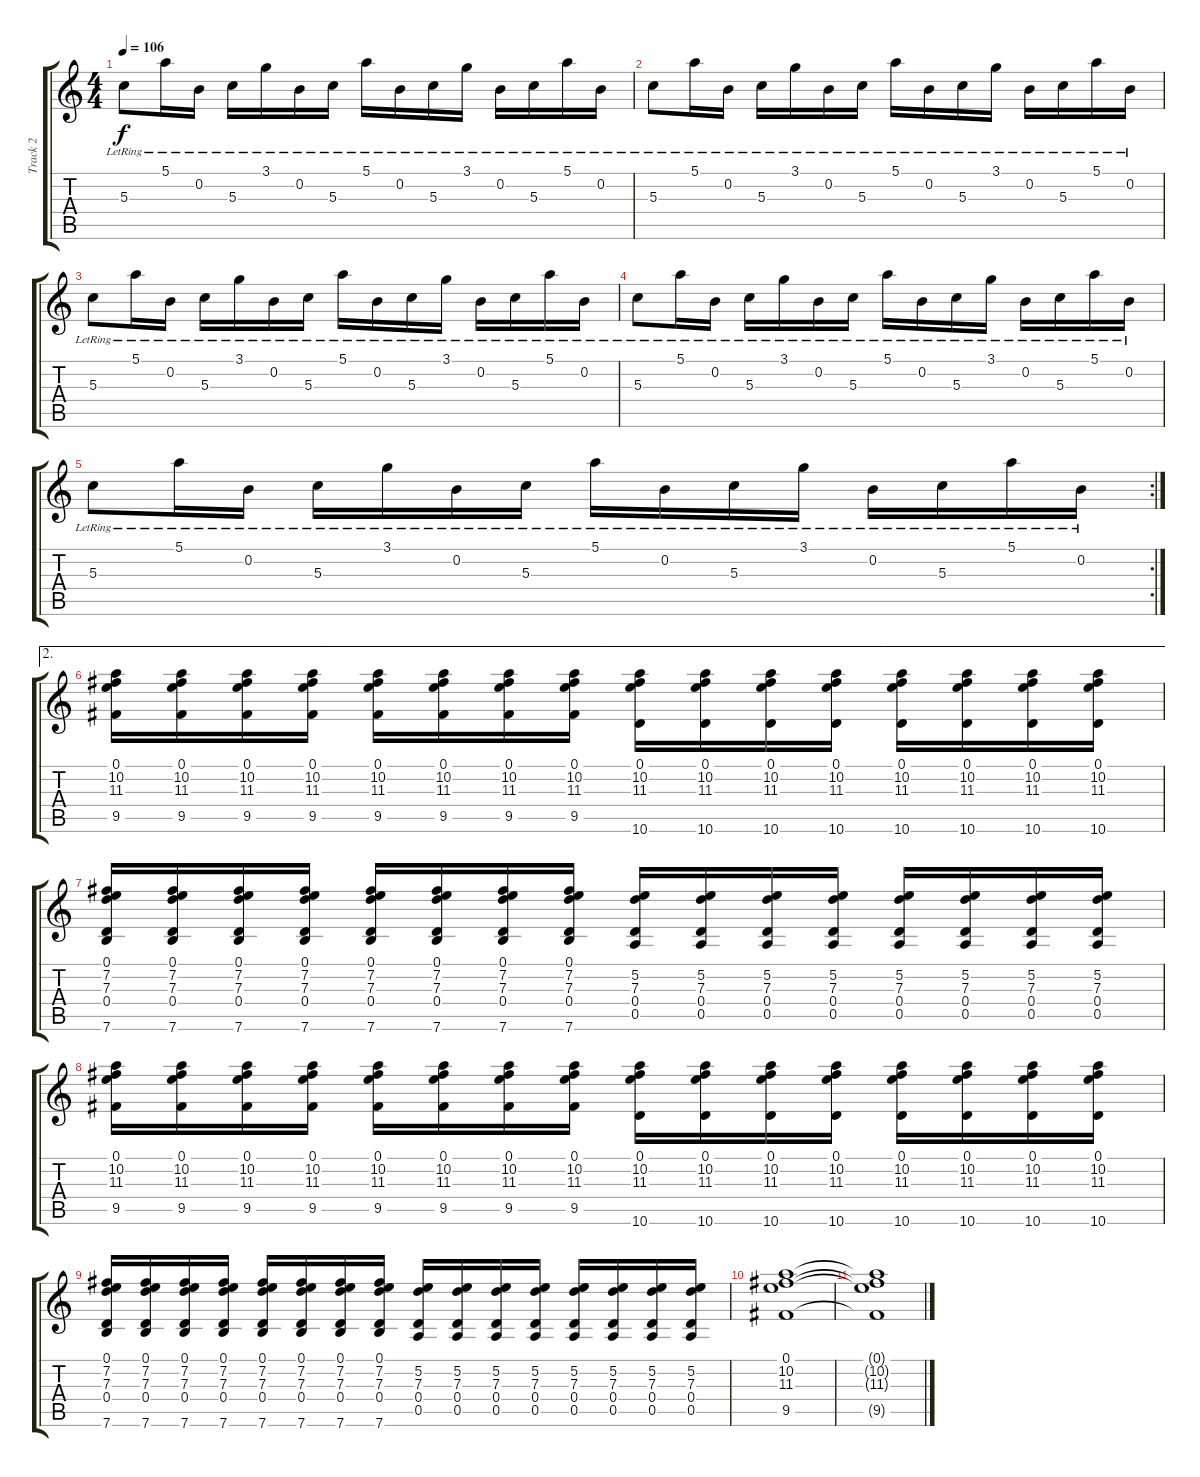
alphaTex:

\track ("Track 2" "Track 2") {instrument overdrivenguitar}
\staff {score tabs}
\tuning (E4 B3 G3 D3 A2 E2) {hide}
\ts (4 4)
\tempo 106
\clef g2
\ks c
5.3{lr}.8{dy f instrument electricguitarclean} 5.1{lr}.16 0.2{lr}.16 5.3{lr}.16 3.1{lr}.16 0.2{lr}.16 5.3{lr}.16 5.1{lr}.16 0.2{lr}.16 5.3{lr}.16 3.1{lr}.16 0.2{lr}.16 5.3{lr}.16 5.1{lr}.16 0.2{lr}.16 |
5.3{lr}.8{instrument electricguitarclean} 5.1{lr}.16 0.2{lr}.16 5.3{lr}.16 3.1{lr}.16 0.2{lr}.16 5.3{lr}.16 5.1{lr}.16 0.2{lr}.16 5.3{lr}.16 3.1{lr}.16 0.2{lr}.16 5.3{lr}.16 5.1{lr}.16 0.2{lr}.16 |
5.3{lr}.8{instrument electricguitarclean} 5.1{lr}.16 0.2{lr}.16 5.3{lr}.16 3.1{lr}.16 0.2{lr}.16 5.3{lr}.16 5.1{lr}.16 0.2{lr}.16 5.3{lr}.16 3.1{lr}.16 0.2{lr}.16 5.3{lr}.16 5.1{lr}.16 0.2{lr}.16 |
5.3{lr}.8{instrument electricguitarclean} 5.1{lr}.16 0.2{lr}.16 5.3{lr}.16 3.1{lr}.16 0.2{lr}.16 5.3{lr}.16 5.1{lr}.16 0.2{lr}.16 5.3{lr}.16 3.1{lr}.16 0.2{lr}.16 5.3{lr}.16 5.1{lr}.16 0.2{lr}.16 |
\rc 2
5.3{lr}.8{instrument electricguitarclean} 5.1{lr}.16 0.2{lr}.16 5.3{lr}.16 3.1{lr}.16 0.2{lr}.16 5.3{lr}.16 5.1{lr}.16 0.2{lr}.16 5.3{lr}.16 3.1{lr}.16 0.2{lr}.16 5.3{lr}.16 5.1{lr}.16 0.2{lr}.16 |
\ae 2
(0.1 10.2 11.3 9.5).16 (0.1 10.2 11.3 9.5).16 (0.1 10.2 11.3 9.5).16 (0.1 10.2 11.3 9.5).16 (0.1 10.2 11.3 9.5).16 (0.1 10.2 11.3 9.5).16 (0.1 10.2 11.3 9.5).16 (0.1 10.2 11.3 9.5).16 (0.1 10.2 11.3 10.6).16 (0.1 10.2 11.3 10.6).16 (0.1 10.2 11.3 10.6).16 (0.1 10.2 11.3 10.6).16 (0.1 10.2 11.3 10.6).16 (0.1 10.2 11.3 10.6).16 (0.1 10.2 11.3 10.6).16 (0.1 10.2 11.3 10.6).16 |
(0.1 7.2 7.3 0.4 7.6).16 (0.1 7.2 7.3 0.4 7.6).16 (0.1 7.2 7.3 0.4 7.6).16 (0.1 7.2 7.3 0.4 7.6).16 (0.1 7.2 7.3 0.4 7.6).16 (0.1 7.2 7.3 0.4 7.6).16 (0.1 7.2 7.3 0.4 7.6).16 (0.1 7.2 7.3 0.4 7.6).16 (5.2 7.3 0.4 0.5).16 (5.2 7.3 0.4 0.5).16 (5.2 7.3 0.4 0.5).16 (5.2 7.3 0.4 0.5).16 (5.2 7.3 0.4 0.5).16 (5.2 7.3 0.4 0.5).16 (5.2 7.3 0.4 0.5).16 (5.2 7.3 0.4 0.5).16 |
(0.1 10.2 11.3 9.5).16 (0.1 10.2 11.3 9.5).16 (0.1 10.2 11.3 9.5).16 (0.1 10.2 11.3 9.5).16 (0.1 10.2 11.3 9.5).16 (0.1 10.2 11.3 9.5).16 (0.1 10.2 11.3 9.5).16 (0.1 10.2 11.3 9.5).16 (0.1 10.2 11.3 10.6).16 (0.1 10.2 11.3 10.6).16 (0.1 10.2 11.3 10.6).16 (0.1 10.2 11.3 10.6).16 (0.1 10.2 11.3 10.6).16 (0.1 10.2 11.3 10.6).16 (0.1 10.2 11.3 10.6).16 (0.1 10.2 11.3 10.6).16 |
(0.1 7.2 7.3 0.4 7.6).16 (0.1 7.2 7.3 0.4 7.6).16 (0.1 7.2 7.3 0.4 7.6).16 (0.1 7.2 7.3 0.4 7.6).16 (0.1 7.2 7.3 0.4 7.6).16 (0.1 7.2 7.3 0.4 7.6).16 (0.1 7.2 7.3 0.4 7.6).16 (0.1 7.2 7.3 0.4 7.6).16 (5.2 7.3 0.4 0.5).16 (5.2 7.3 0.4 0.5).16 (5.2 7.3 0.4 0.5).16 (5.2 7.3 0.4 0.5).16 (5.2 7.3 0.4 0.5).16 (5.2 7.3 0.4 0.5).16 (5.2 7.3 0.4 0.5).16 (5.2 7.3 0.4 0.5).16 |
(0.1 10.2 11.3 9.5).1{volume 0} |
(0.1{t} 10.2{t} 11.3{t} 9.5{t}).1
